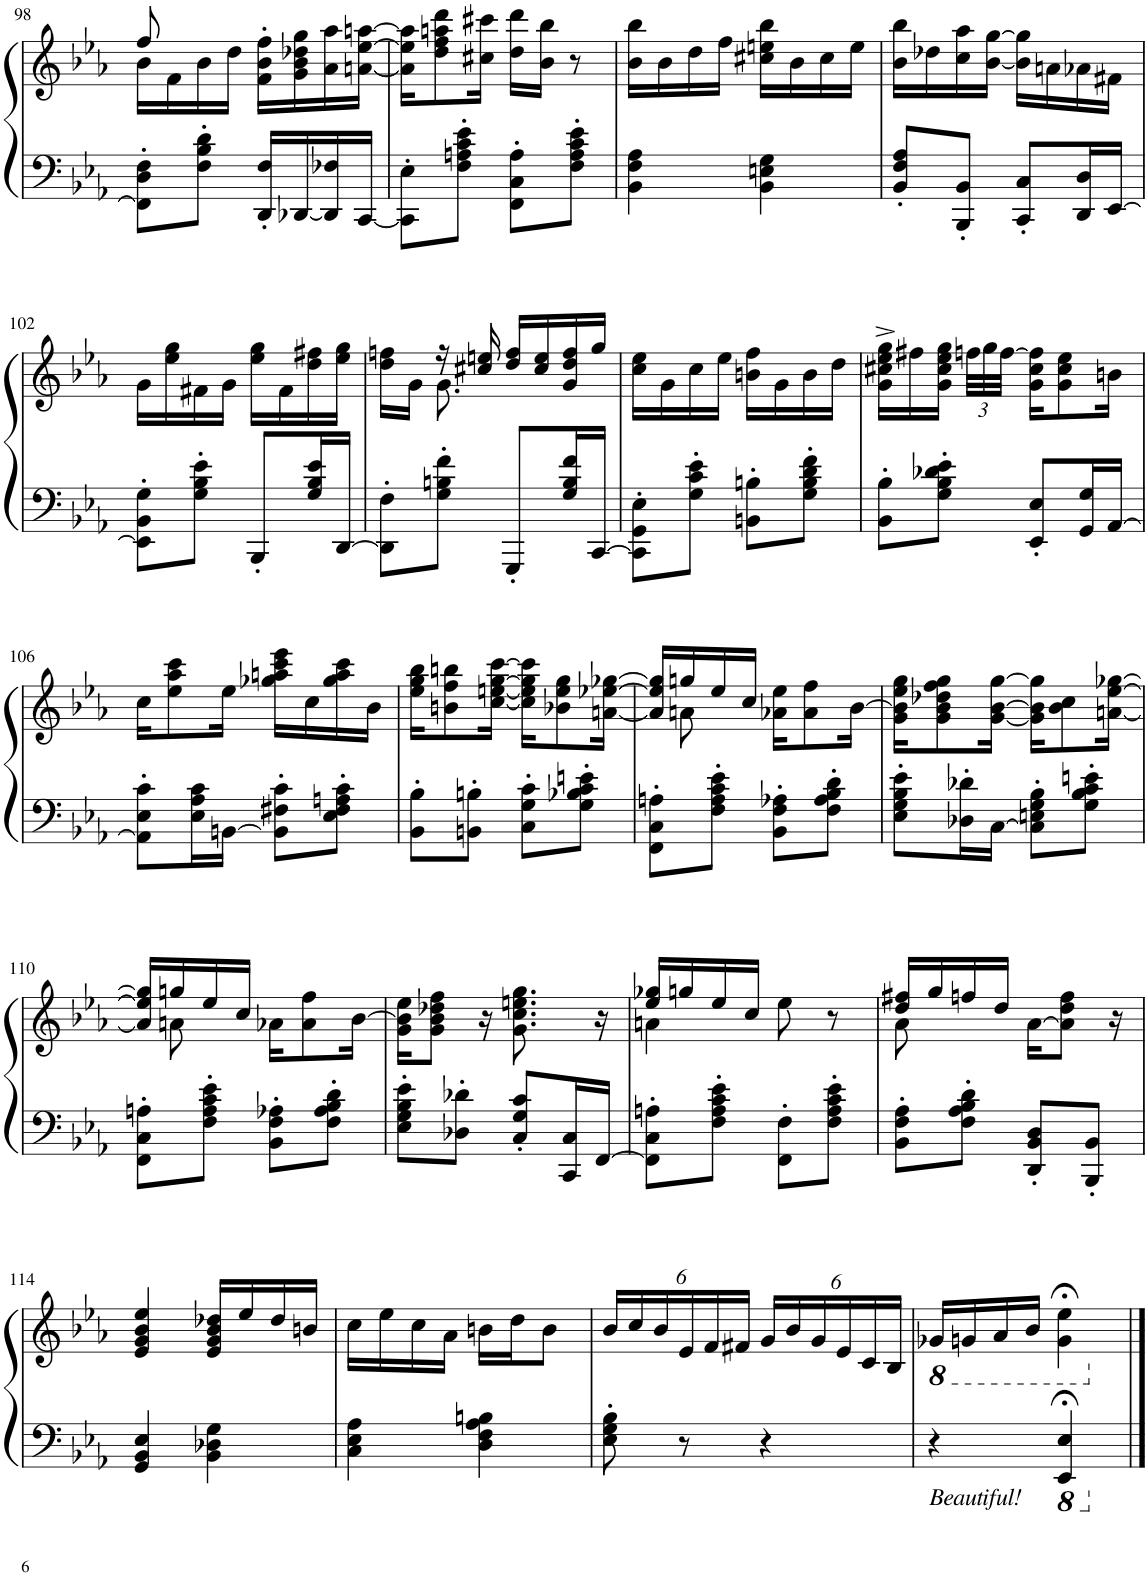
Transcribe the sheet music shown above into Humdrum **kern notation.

**kern	**kern
*part1	*part1
*staff2	*staff1
*I"Piano	*
*I'Pno.	*
!!LO:PB:g=z
*clefF4	*clefG2
*k[b-e-a-]	*k[b-e-a-]
*M2/4	*M2/4
=98	=98
*	*^
8FF\]' 8D\' 8F\'L	16b-\LL	8ff/
.	16f\	.
8F\' 8B-\' 8d\'J	16b-\	4.ryy
.	16dd\JJ	.
16DD/' 16F/'LL	16f\' 16b-\' 16ff\'LL	.
[<16DD-X/	16g\ 16b-\ 16dd-X\ 16gg\	.
16DD-/] 16F-X/	16a-\ 16aa-\	.
[<16CC/JJ	[16an\ [16ee-\ [16aan\JJ	.
*	*v	*v
=99	=99
8CC\]' 8E-\'L	16a\] 16ee-\] 16aa\]KL
.	8dd\ 8ff\ 8aan\ 8ddd\
8F\' 8An\' 8c\' 8e-\'J	.
.	16cc#X\ 16ccc#X\Jk
8FF\' 8C\' 8A\'L	16dd\ 16ddd\LL
.	16b-\ 16bb-\JJ
8F\' 8A\' 8c\' 8e-\'J	8r
=100	=100
4BB-\ 4F\ 4A-\	16b-\ 16bb-\LL
.	16b-\
.	16dd\
.	16ff\JJ
4BB-\ 4En\ 4G\	16cc#X\ 16een\ 16bb-\LL
.	16b-\
.	16cc#\
.	16ee\JJ
=101	=101
8BB-/' 8F/' 8A-/'L	16b-\ 16bb-\LL
.	16dd-X\
8BBB-/' 8BB-/'J	16cc\ 16aa-\
.	[16b-\ [16gg\JJ
8CC/' 8C/'L	16b-\] 16gg\]LL
.	16an\
16DD/ 16D/L	16a-X\
[16EE-/JJ	16f#X\JJ
!!LO:LB:g=z
=102	=102
8EE-\]' 8BB-\' 8G\'L	16g\LL
.	16ee-\ 16gg\
8G\' 8B-\' 8e-\'J	16f#X\
.	16g\JJ
8BBB-'/L	16ee-\ 16gg\LL
.	16f#\
16G/ 16B-/ 16e-/L	16dd\ 16ff#X\
[16DD/JJ	16ee-\ 16gg\JJ
=103	=103
*	*^
8DD\]' 8F\'L	16dd\ 16ffn\LL	8ryy
.	16g\JJ	.
8G\' 8Bn\' 8f\'J	16r	8.g\
.	16cc#X/ 16een/	.
8GGG'/L	16dd/ 16ff/LL	.
.	16cc#/ 16ee/	8.ryy
16G/ 16B/ 16f/L	16g/ 16dd/ 16ff/	.
[16CC/JJ	16gg/JJ	.
*	*v	*v
=104	=104
8CC\]' 8GG\' 8E-\'L	16cc\ 16ee-\LL
.	16g\
8G\' 8c\' 8e-\'J	16cc\
.	16ee-\JJ
8BBn\' 8Bn\'L	16bn\ 16ff\LL
.	16g\
8G\' 8B\' 8d\' 8f\'J	16b\
.	16dd\JJ
=105	=105
8BB-\' 8B-\'L	16g\^ 16cc#X\^ 16ee-\^ 16gg\^LL
.	16ff#X\
8G\' 8B-\' 8d-X\' 8e-\'J	16g\ 16cc#\ 16ee-\ 16gg\JJ
*	*Xbrackettup
.	48ffn\LLL
.	48gg\
.	[48ff\JJJ
8EE-/' 8E-/'L	16g\ 16cc#\ 16ff\]KL
.	8g\ 8cc#\ 8ee-\
16GG/ 16G/L	.
[16AA-/JJ	16bn\Jk
!!LO:LB:g=z
=106	=106
8AA-\]' 8E-\' 8c\'L	16cc\KL
.	8ee-\ 8aa-\ 8ccc\
16E-\ 16A-\ 16c\L	.
[16BBn\JJ	16ee-\Jk
8BB\]' 8F#X\' 8c\'L	16gg-X\ 16aan\ 16ccc\ 16eee-\LL
.	16cc\
8E-\' 8F#\' 8An\' 8c\'J	16gg-\ 16aa\ 16ccc\
.	16b-\JJ
=107	=107
8BB-\' 8B-\'L	16ee-\ 16gg\ 16bb-\KL
.	8bn\ 8ff\ 8bbn\
8BBn\' 8Bn\'J	.
.	[16cc\ [16een\ [16gg\ [16ccc\Jk
8C\' 8G\' 8c\'L	16cc\] 16ee\] 16gg\] 16ccc\]KL
.	8b-X\ 8ee\ 8gg\
8G\' 8B-X\' 8c\' 8en\'J	.
.	[16an\ [16ee-X\ [16gg-X\Jk
=108	=108
*	*^
8FF\' 8C\' 8An\'L	16a/] 16ee-/] 16gg-/]LL	16ryy
.	16ggn/	8an\
8F\' 8A\' 8c\' 8e-\'J	16ee-/	.
.	16cc/JJ	4ryy
8BB-\' 8F\' 8A-X\'L	16a-X\ 16ee-\KL	.
.	8a-\ 8ff\	.
8F\' 8A-\' 8B-\' 8d\'J	.	.
.	[16b-\Jk	16ryy
*	*v	*v
=109	=109
8E-\' 8G\' 8B-\' 8e-\'L	16g\ 16b-\] 16ee-\ 16gg\KL
.	8g\ 8b-\ 8dd-X\ 8ff\ 8gg\
16D-X\' 16d-X\'L	.
[16C\JJ	[16g\ [16b-\ [16gg\Jk
8C\]' 8En\' 8G\' 8B-\'L	16g\] 16b-\] 16gg\]KL
.	8b-\ 8cc\
8G\' 8B-\' 8c\' 8en\'J	.
.	[16an\ [16ee-\ [16gg-X\Jk
!!LO:LB:g=z
=110	=110
*	*^
8FF\' 8C\' 8An\'L	16a/] 16ee-/] 16gg-/]LL	16ryy
.	16ggn/	8an\
8F\' 8A\' 8c\' 8e-\'J	16ee-/	.
.	16cc/JJ	4ryy
8BB-\' 8F\' 8A-X\'L	16a-X\KL	.
.	8a-\ 8ff\	.
8F\' 8A-\' 8B-\' 8d\'J	.	.
.	[16b-\Jk	16ryy
*	*v	*v
=111	=111
8E-\' 8G\' 8B-\' 8e-\'L	16g\ 16b-\] 16ee-\KL
.	8g\ 8b-\ 8dd-X\ 8ff\J
8D-X\' 8d-X\'J	.
.	16r
8C/' 8G/' 8c/'L	8.g\ 8.cc\ 8.een\ 8.gg\
16CC/ 16C/L	.
[16FF/JJ	16r
=112	=112
*	*^
8FF\]' 8C\' 8An\'L	16ee-/ 16gg-X/LL	4an\
.	16ggn/	.
8F\' 8A\' 8c\' 8e-\'J	16ee-/	.
.	16cc/JJ	.
8FF\' 8F\'L	8ee-\	4ryy
8F\' 8A\' 8c\' 8e-\'J	8r	.
=113	=113	=113
8BB-\' 8F\' 8A-\'L	16dd/ 16ff#X/LL	8a-\
.	16gg/	.
8F\' 8A-\' 8B-\' 8d\'J	16ffn/	4.ryy
.	16dd/JJ	.
8DD/' 8BB-/' 8D/'L	[16a-\KL	.
.	8a-\] 8dd\ 8ff\J	.
8BBB-/' 8BB-/'J	.	.
.	16r	.
*	*v	*v
!!LO:LB:g=z
=114	=114
4GG/ 4BB-/ 4E-/	4e-/ 4g/ 4b-/ 4ee-/
4BB-\ 4D-X\ 4G\	16e-/ 16g/ 16b-/ 16dd-X/LL
.	16ee-/
.	16dd-/
.	16bn/JJ
=115	=115
4C\ 4E-\ 4A-\	16cc\LL
.	16ee-\
.	16cc\
.	16a-\JJ
4D\ 4F\ 4A-\ 4Bn\	16bn\LL
.	16dd\J
.	8b\J
=116	=116
8E-\' 8G\' 8B-\'	24b-/LL
.	24cc/
.	24b-/
8r	24e-/
.	24f/
.	24f#X/JJ
4r	24g/LL
.	24b-/
.	24g/
.	24e-/
.	24c/
.	24B-/JJ
=117	=117
*	*8ba
!LO:TX:b:i:t=Beautiful!	!
4r	16G-X/LL
.	16Gn/
.	16A-/
.	16B-/JJ
*8ba	*
4EEE-/;< 4EE-/;<	4G\;< 4e-\;<
*X8ba	*
*	*X8ba
==	==
*-	*-
